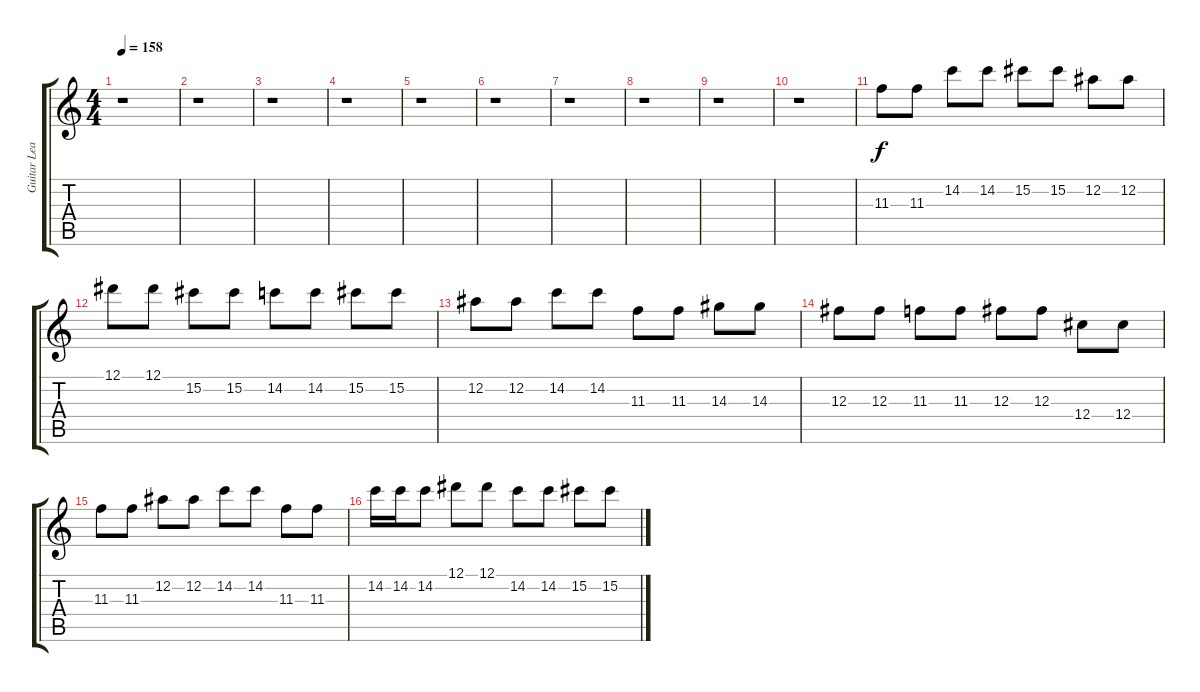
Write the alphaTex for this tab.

\track ("Guitar Lead" "Guitar Lea") {instrument electricguitarjazz}
\staff {score tabs}
\tuning (Eb4 Bb3 Gb3 Db3 Ab2 Eb2) {hide}
\ts (4 4)
\tempo 158
\clef g2
\ks c
r.1{dy f} |
r.1 |
r.1 |
r.1 |
r.1 |
r.1 |
r.1 |
r.1 |
r.1 |
r.1 |
11.3.8 11.3.8 14.2.8 14.2.8 15.2.8 15.2.8 12.2.8 12.2.8 |
12.1.8 12.1.8 15.2.8 15.2.8 14.2.8 14.2.8 15.2.8 15.2.8 |
12.2.8 12.2.8 14.2.8 14.2.8 11.3.8 11.3.8 14.3.8 14.3.8 |
12.3.8 12.3.8 11.3.8 11.3.8 12.3.8 12.3.8 12.4.8 12.4.8 |
11.3.8 11.3.8 12.2.8 12.2.8 14.2.8 14.2.8 11.3.8 11.3.8 |
14.2.16 14.2.16 14.2.8 12.1.8 12.1.8 14.2.8 14.2.8 15.2.8 15.2.8
